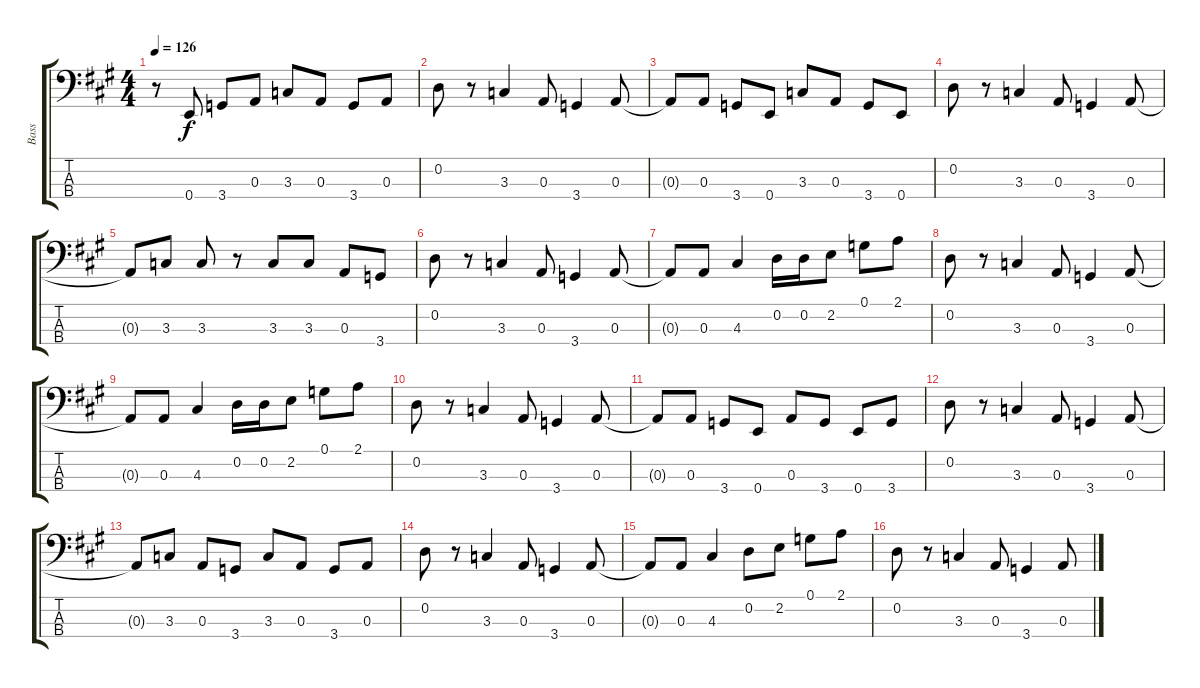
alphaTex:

\track ("Bass" "Bass") {instrument electricbasspick}
\staff {score tabs}
\tuning (G2 D2 A1 E1) {hide}
\ts (4 4)
\tempo 126
\clef f4
\ks a
r.8{dy f instrument electricbasspick} 0.4.8 3.4.8 0.3.8 3.3.8 0.3.8 3.4.8 0.3.8 |
0.2.8 r.8 3.3.4 0.3.8 3.4.4 0.3.8 |
0.3{t}.8 0.3.8 3.4.8 0.4.8 3.3.8 0.3.8 3.4.8 0.4.8 |
0.2.8 r.8 3.3.4 0.3.8 3.4.4 0.3.8 |
0.3{t}.8 3.3.8 3.3.8 r.8 3.3.8 3.3.8 0.3.8 3.4.8 |
0.2.8 r.8 3.3.4 0.3.8 3.4.4 0.3.8 |
0.3{t}.8 0.3.8 4.3.4 0.2.16 0.2.16 2.2.8 0.1.8 2.1.8 |
0.2.8 r.8 3.3.4 0.3.8 3.4.4 0.3.8 |
0.3{t}.8 0.3.8 4.3.4 0.2.16 0.2.16 2.2.8 0.1.8 2.1.8 |
0.2.8 r.8 3.3.4 0.3.8 3.4.4 0.3.8 |
0.3{t}.8 0.3.8 3.4.8 0.4.8 0.3.8 3.4.8 0.4.8 3.4.8 |
0.2.8 r.8 3.3.4 0.3.8 3.4.4 0.3.8 |
0.3{t}.8 3.3.8 0.3.8 3.4.8 3.3.8 0.3.8 3.4.8 0.3.8 |
0.2.8 r.8 3.3.4 0.3.8 3.4.4 0.3.8 |
0.3{t}.8 0.3.8 4.3.4 0.2.8 2.2.8 0.1.8 2.1.8 |
0.2.8 r.8 3.3.4 0.3.8 3.4.4 0.3.8
